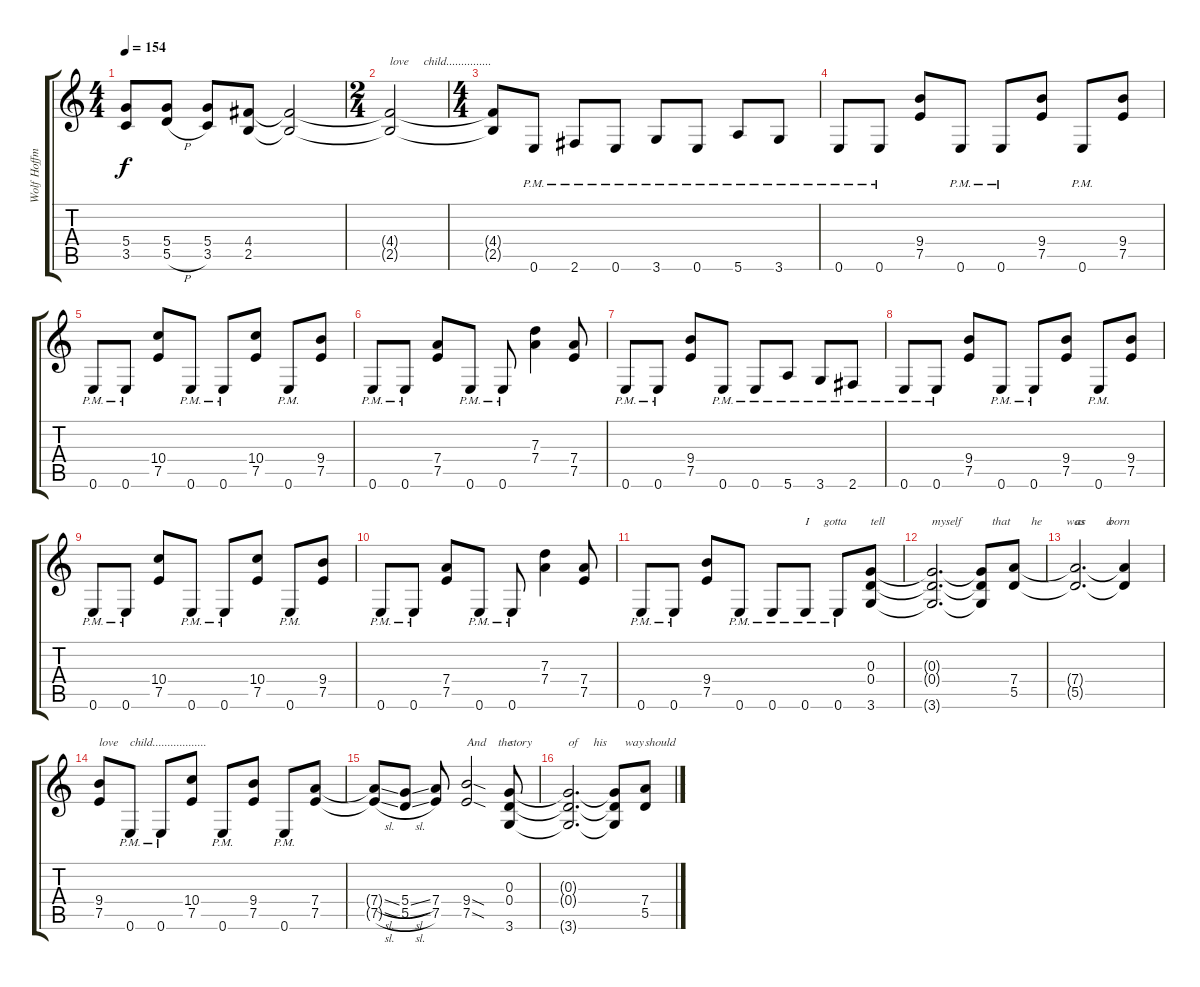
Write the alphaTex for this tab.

\track ("Wolf Hoffmann" "Wolf Hoffm") {instrument distortionguitar}
\staff {score tabs}
\tuning (E4 B3 G3 D3 A2 E2) {hide}
\ts (4 4)
\tempo 154
\clef g2
\ks c
(5.4 3.5).8{dy f} (5.4 5.5{h}).8 (5.4 3.5).8 (4.4 2.5).8 (4.4{t} 2.5{t}).2 |
\ts (2 4)
(4.4{t} 2.5{t}).2{txt "love     child..............."} |
\ts (4 4)
(4.4{t} 2.5{t}).8 0.6{pm}.8 2.6{pm}.8 0.6{pm}.8 3.6{pm}.8 0.6{pm}.8 5.6{pm}.8 3.6{pm}.8 |
0.6{pm}.8 0.6{pm}.8 (9.4 7.5).8 0.6{pm}.8 0.6{pm}.8 (9.4 7.5).8 0.6{pm}.8 (9.4 7.5).8 |
0.6{pm}.8 0.6{pm}.8 (10.4 7.5).8 0.6{pm}.8 0.6{pm}.8 (10.4 7.5).8 0.6{pm}.8 (9.4 7.5).8 |
0.6{pm}.8 0.6{pm}.8 (7.4 7.5).8 0.6{pm}.8 0.6{pm}.8 (7.3 7.4).4 (7.4 7.5).8 |
0.6{pm}.8 0.6{pm}.8 (9.4 7.5).8 0.6{pm}.8 0.6{pm}.8 5.6{pm}.8 3.6{pm}.8 2.6{pm}.8 |
0.6{pm}.8 0.6{pm}.8 (9.4 7.5).8 0.6{pm}.8 0.6{pm}.8 (9.4 7.5).8 0.6{pm}.8 (9.4 7.5).8 |
0.6{pm}.8 0.6{pm}.8 (10.4 7.5).8 0.6{pm}.8 0.6{pm}.8 (10.4 7.5).8 0.6{pm}.8 (9.4 7.5).8 |
0.6{pm}.8 0.6{pm}.8 (7.4 7.5).8 0.6{pm}.8 0.6{pm}.8 (7.3 7.4).4 (7.4 7.5).8 |
0.6{pm}.8 0.6{pm}.8 (9.4 7.5).8 0.6{pm}.8 0.6{pm}.8 0.6{pm}.8{txt "I     gotta"} 0.6{pm}.8 (0.3 0.4 3.6).8{txt "tell"} |
(0.3{t} 0.4{t} 3.6{t}).2{d txt "myself          that       he        was        born"} (0.3{t} 0.4{t} 3.6{t}).8 (7.4 5.5).8 |
(7.4{t} 5.5{t}).2{d txt "as       a"} (7.4{t} 5.5{t}).4 |
(9.4 7.5).8{txt "love    child.................."} 0.6{pm}.8 0.6{pm}.8 (10.4 7.5).8 0.6{pm}.8 (9.4 7.5).8 0.6{pm}.8 (7.4 7.5).8 |
(7.4{sl t} 7.5{sl t}).8 (5.4{sl} 5.5{sl}).8 (7.4 7.5).8 (9.4{sod} 7.5{sod}).2{txt "And    the "} (0.3 0.4 3.6).8{txt "story"} |
(0.3{t} 0.4{t} 3.6{t}).2{d txt "of     his      way"} (0.3{t} 0.4{t} 3.6{t}).8 (7.4 5.5).8{txt "should"}
